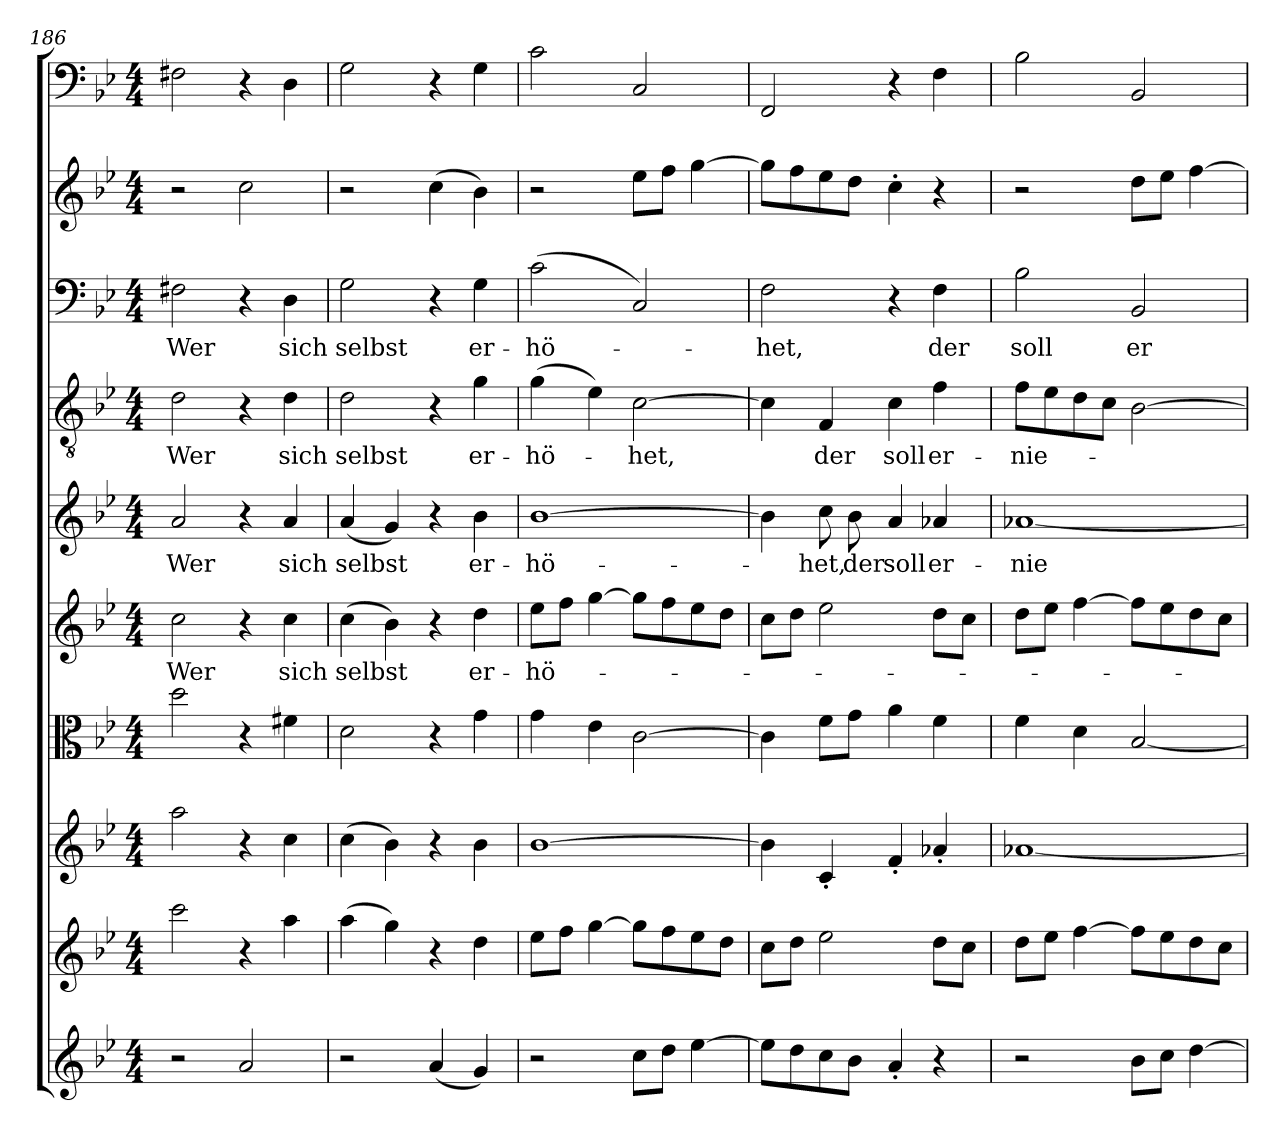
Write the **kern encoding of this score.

**kern	**kern	**kern	**kern	**kern	**text	**kern	**text	**kern	**text	**kern	**text	**kern	**kern
*part10	*part9	*part8	*part7	*part6	*part6	*part5	*part5	*part4	*part4	*part3	*part3	*part2	*part1
*staff10	*staff9	*staff8	*staff7	*staff6	*staff6	*staff5	*staff5	*staff4	*staff4	*staff3	*staff3	*staff2	*staff1
*clefG2	*clefG2	*clefG2	*clefC3	*clefG2	*	*clefG2	*	*clefGv2	*	*clefF4	*	*clefG2	*clefF4
*k[b-e-]	*k[b-e-]	*k[b-e-]	*k[b-e-]	*k[b-e-]	*	*k[b-e-]	*	*k[b-e-]	*	*k[b-e-]	*	*k[b-e-]	*k[b-e-]
*g:	*g:	*g:	*g:	*g:	*	*g:	*	*g:	*	*g:	*	*g:	*g:
*M4/4	*M4/4	*M4/4	*M4/4	*M4/4	*	*M4/4	*	*M4/4	*	*M4/4	*	*M4/4	*M4/4
=186	=186	=186	=186	=186	=186	=186	=186	=186	=186	=186	=186	=186	=186
2r	2ccc\	2aa\	2dd\	2cc\	Wer	2a/	Wer	2d\	Wer	2F#X\	Wer	2r	2F#X\
2a/	4r	4r	4r	4r	.	4r	.	4r	.	4r	.	2cc\	4r
.	4aa\	4cc\	4f#X\	4cc\	sich	4a/	sich	4d\	sich	4D\	sich	.	4D\
=187	=187	=187	=187	=187	=187	=187	=187	=187	=187	=187	=187	=187	=187
2r	(4aa\	(4cc\	2d\	(4cc\	selbst	(4a/	selbst	2d\	selbst	2G\	selbst	2r	2G\
.	4gg\)	4b-\)	.	4b-\)	.	4g/)	.	.	.	.	.	.	.
(4a/	4r	4r	4r	4r	.	4r	.	4r	.	4r	.	(4cc\	4r
4g/)	4dd\	4b-\	4g\	4dd\	er-	4b-\	er-	4g\	er-	4G\	er-	4b-\)	4G\
=188	=188	=188	=188	=188	=188	=188	=188	=188	=188	=188	=188	=188	=188
2r	8ee-\L	[1b-\	4g\	8ee-\L	-hö-	[1b-\	-hö-	(4g\	-hö-	(2c\	-hö-	2r	2c\
.	8ff\J	.	.	8ff\J	.	.	.	.	.	.	.	.	.
.	[4gg\	.	4e-\	[4gg\	.	.	.	4e-\)	.	.	.	.	.
8cc\L	8gg\L]	.	[2c\	8gg\L]	.	.	.	[2c\	-het,	2C/)	.	8ee-\L	2C/
8dd\J	8ff\	.	.	8ff\	.	.	.	.	.	.	.	8ff\J	.
[4ee-\	8ee-\	.	.	8ee-\	.	.	.	.	.	.	.	[4gg\	.
.	8dd\J	.	.	8dd\J	.	.	.	.	.	.	.	.	.
=189	=189	=189	=189	=189	=189	=189	=189	=189	=189	=189	=189	=189	=189
8ee-\L]	8cc\L	4b-\]	4c\]	8cc\L	.	4b-\]	.	4c\]	.	2F\	-het,	8gg\L]	2FF/
8dd\	8dd\J	.	.	8dd\J	.	.	.	.	.	.	.	8ff\	.
8cc\	2ee-\	4c'/	8f\L	2ee-\	.	8cc\	-het,	4F/	der	.	.	8ee-\	.
8b-\J	.	.	8g\J	.	.	8b-\	der	.	.	.	.	8dd\J	.
4a'/	.	4f'/	4a\	.	.	4a/	soll	4c\	soll	4r	.	4cc'\	4r
4r	8dd\L	4a-X'/	4f\	8dd\L	.	4a-X/	er-	4f\	er-	4F\	der	4r	4F\
.	8cc\J	.	.	8cc\J	.	.	.	.	.	.	.	.	.
=190	=190	=190	=190	=190	=190	=190	=190	=190	=190	=190	=190	=190	=190
2r	8dd\L	[1a-X/	4f\	8dd\L	.	[1a-X/	-nie-	8f\L	-nie-	2B-\	soll	2r	2B-\
.	8ee-\J	.	.	8ee-\J	.	.	.	8e-\	.	.	.	.	.
.	[4ff\	.	4d\	[4ff\	.	.	.	8d\	.	.	.	.	.
.	.	.	.	.	.	.	.	8c\J	.	.	.	.	.
8b-\L	8ff\L]	.	[2B-/	8ff\L]	.	.	.	[2B-\	.	2BB-/	er-	8dd\L	2BB-/
8cc\J	8ee-\	.	.	8ee-\	.	.	.	.	.	.	.	8ee-\J	.
[4dd\	8dd\	.	.	8dd\	.	.	.	.	.	.	.	[4ff\	.
.	8cc\J	.	.	8cc\J	.	.	.	.	.	.	.	.	.
=	=	=	=	=	=	=	=	=	=	=	=	=	=
*-	*-	*-	*-	*-	*-	*-	*-	*-	*-	*-	*-	*-	*-
